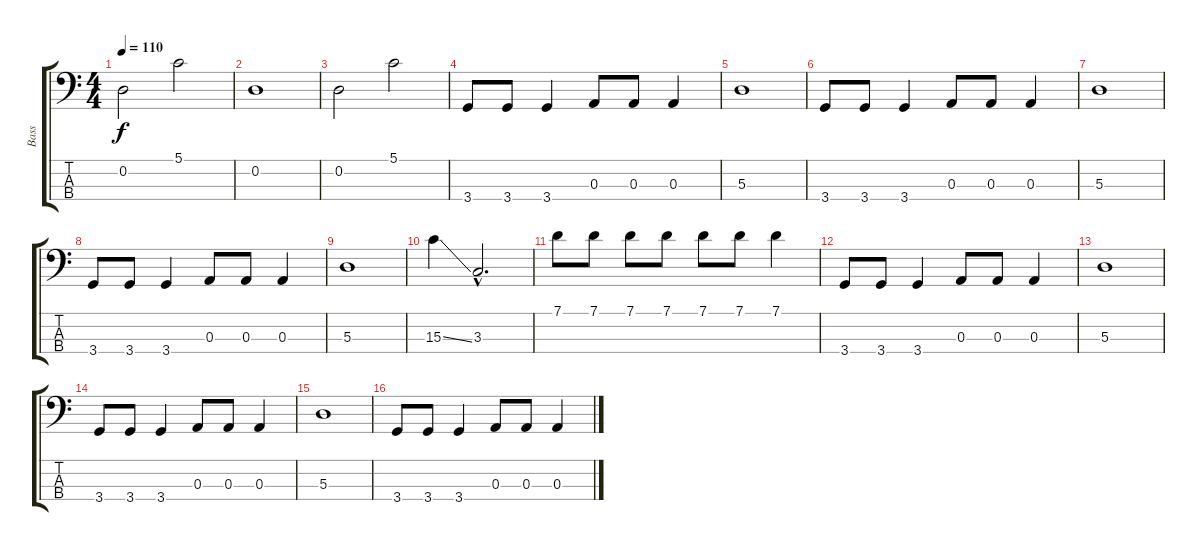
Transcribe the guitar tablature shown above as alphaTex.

\track ("Bass" "Bass") {instrument fretlessbass}
\staff {score tabs}
\tuning (G2 D2 A1 E1) {hide}
\ts (4 4)
\tempo 110
\clef f4
\ks c
0.2.2{dy f} 5.1.2 |
0.2.1 |
0.2.2 5.1.2 |
3.4.8 3.4.8 3.4.4 0.3.8 0.3.8 0.3.4 |
5.3.1 |
3.4.8 3.4.8 3.4.4 0.3.8 0.3.8 0.3.4 |
5.3.1 |
3.4.8 3.4.8 3.4.4 0.3.8 0.3.8 0.3.4 |
5.3.1 |
15.3{ss}.4 3.3{hac}.2{d} |
7.1.8 7.1.8 7.1.8 7.1.8 7.1.8 7.1.8 7.1.4 |
3.4.8 3.4.8 3.4.4 0.3.8 0.3.8 0.3.4 |
5.3.1 |
3.4.8 3.4.8 3.4.4 0.3.8 0.3.8 0.3.4 |
5.3.1 |
3.4.8 3.4.8 3.4.4 0.3.8 0.3.8 0.3.4
